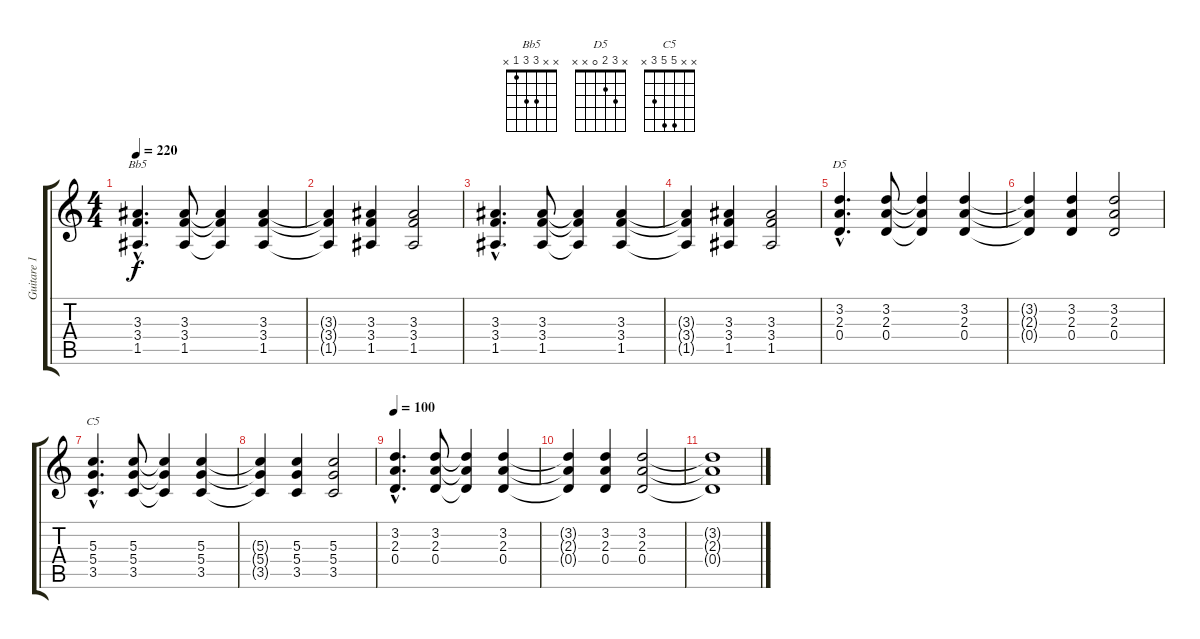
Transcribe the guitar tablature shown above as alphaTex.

\track ("Guitare 1" "Guitare 1") {instrument distortionguitar}
\staff {score tabs}
\tuning (E4 B3 G3 D3 A2 E2) {hide}
\chord ("Bb5" x x 3 3 1 x)
\chord ("D5" x 3 2 0 x x)
\chord ("C5" x x 5 5 3 x)
\ts (4 4)
\tempo 220
\clef g2
\ks c
(3.3{hac} 3.4{hac} 1.5{hac}).4{d ch "Bb5" dy f} (3.3 3.4 1.5).8 (3.3{t} 3.4{t} 1.5{t}).4 (3.3 3.4 1.5).4 |
(3.3{t} 3.4{t} 1.5{t}).4 (3.3 3.4 1.5).4 (3.3 3.4 1.5).2 |
(3.3{hac} 3.4{hac} 1.5{hac}).4{d} (3.3 3.4 1.5).8 (3.3{t} 3.4{t} 1.5{t}).4 (3.3 3.4 1.5).4 |
(3.3{t} 3.4{t} 1.5{t}).4 (3.3 3.4 1.5).4 (3.3 3.4 1.5).2 |
(3.2{hac} 2.3{hac} 0.4{hac}).4{d ch "D5"} (3.2 2.3 0.4).8 (3.2{t} 2.3{t} 0.4{t}).4 (3.2 2.3 0.4).4 |
(3.2{t} 2.3{t} 0.4{t}).4 (3.2 2.3 0.4).4 (3.2 2.3 0.4).2 |
(5.3{hac} 5.4{hac} 3.5{hac}).4{d ch "C5"} (5.3 5.4 3.5).8 (5.3{t} 5.4{t} 3.5{t}).4 (5.3 5.4 3.5).4 |
(5.3{t} 5.4{t} 3.5{t}).4 (5.3 5.4 3.5).4 (5.3 5.4 3.5).2 |
\tempo 100
(3.2{hac} 2.3{hac} 0.4{hac}).4{d} (3.2 2.3 0.4).8 (3.2{t} 2.3{t} 0.4{t}).4 (3.2 2.3 0.4).4 |
(3.2{t} 2.3{t} 0.4{t}).4 (3.2 2.3 0.4).4 (3.2 2.3 0.4).2 |
(3.2{t} 2.3{t} 0.4{t}).1
